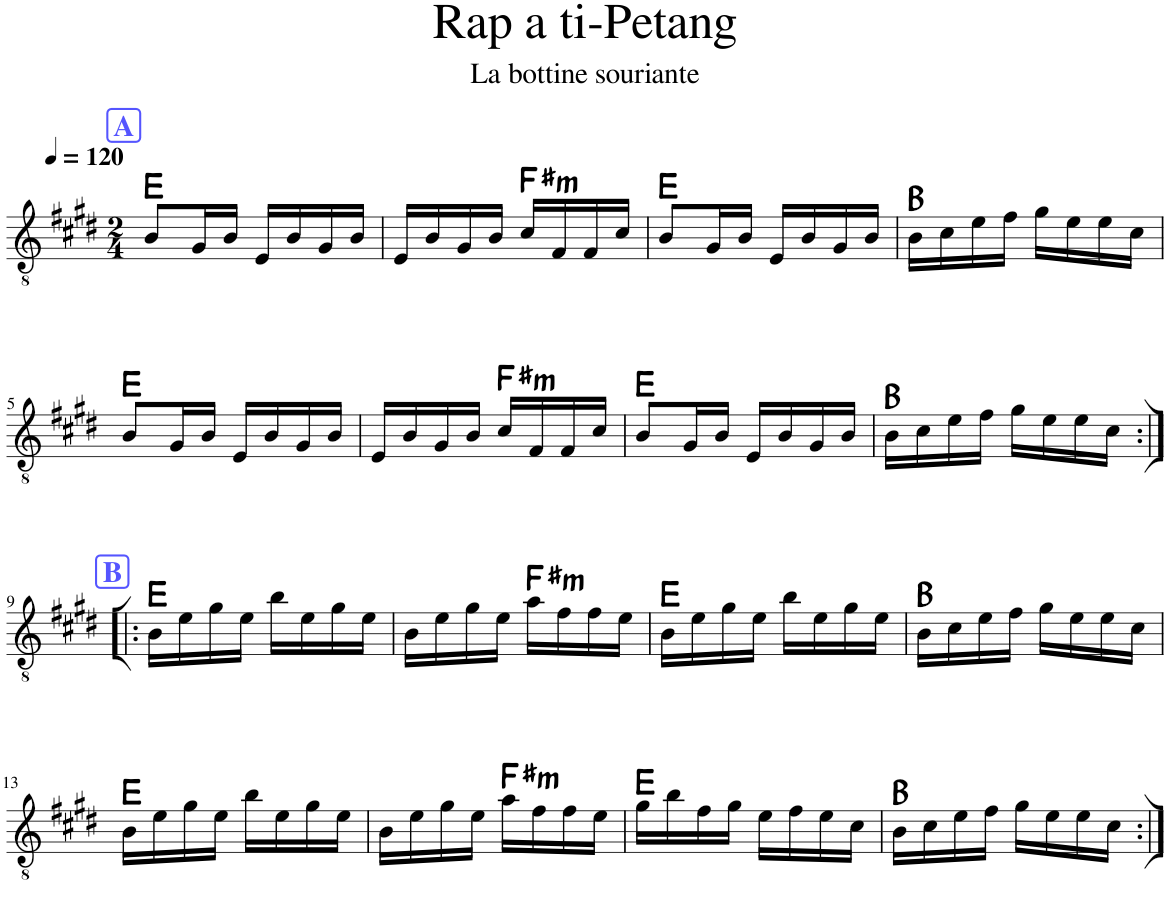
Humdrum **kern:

**kern	**harte
*part1	*part1
*staff1	*
*I"Classical Guitar	*
*I'Guit.	*
*clefGv2	*
*k[f#c#g#d#]	*
*M2/4	*
*MM120	*
!!LO:REH:place=s1:a:B:cj:color=#5555FF:fs=14:t=A
=1	=1
8B/L	E:maj
16G#/L	.
16B/JJ	.
16E/LL	.
16B/	.
16G#/	.
16B/JJ	.
=2	=2
16E/LL	.
16B/	.
16G#/	.
16B/JJ	.
!	!LO:H:kt=m
16c#/LL	F#:min
16F#/	.
16F#/	.
16c#/JJ	.
=3	=3
8B/L	E:maj
16G#/L	.
16B/JJ	.
16E/LL	.
16B/	.
16G#/	.
16B/JJ	.
=4	=4
16B\LL	B:maj
16c#\	.
16e\	.
16f#\JJ	.
16g#\LL	.
16e\	.
16e\	.
16c#\JJ	.
!!LO:LB:g=z
=5	=5
8B/L	E:maj
16G#/L	.
16B/JJ	.
16E/LL	.
16B/	.
16G#/	.
16B/JJ	.
=6	=6
16E/LL	.
16B/	.
16G#/	.
16B/JJ	.
!	!LO:H:kt=m
16c#/LL	F#:min
16F#/	.
16F#/	.
16c#/JJ	.
=7	=7
8B/L	E:maj
16G#/L	.
16B/JJ	.
16E/LL	.
16B/	.
16G#/	.
16B/JJ	.
=8	=8
16B\LL	B:maj
16c#\	.
16e\	.
16f#\JJ	.
16g#\LL	.
16e\	.
16e\	.
16c#\JJ	.
!!LO:LB:g=z
!!LO:REH:place=s1:a:B:cj:color=#5555FF:fs=14:t=B
=9:|!|:	=9:|!|:
16B\LL	E:maj
16e\	.
16g#\	.
16e\JJ	.
16b\LL	.
16e\	.
16g#\	.
16e\JJ	.
=10	=10
16B\LL	.
16e\	.
16g#\	.
16e\JJ	.
!	!LO:H:kt=m
16a\LL	F#:min
16f#\	.
16f#\	.
16e\JJ	.
=11	=11
16B\LL	E:maj
16e\	.
16g#\	.
16e\JJ	.
16b\LL	.
16e\	.
16g#\	.
16e\JJ	.
=12	=12
16B\LL	B:maj
16c#\	.
16e\	.
16f#\JJ	.
16g#\LL	.
16e\	.
16e\	.
16c#\JJ	.
!!LO:LB:g=z
=13	=13
16B\LL	E:maj
16e\	.
16g#\	.
16e\JJ	.
16b\LL	.
16e\	.
16g#\	.
16e\JJ	.
=14	=14
16B\LL	.
16e\	.
16g#\	.
16e\JJ	.
!	!LO:H:kt=m
16a\LL	F#:min
16f#\	.
16f#\	.
16e\JJ	.
=15	=15
16g#\LL	E:maj
16b\	.
16f#\	.
16g#\JJ	.
16e\LL	.
16f#\	.
16e\	.
16c#\JJ	.
=16	=16
16B\LL	B:maj
16c#\	.
16e\	.
16f#\JJ	.
16g#\LL	.
16e\	.
16e\	.
16c#\JJ	.
=:|!	=:|!
*-	*-
